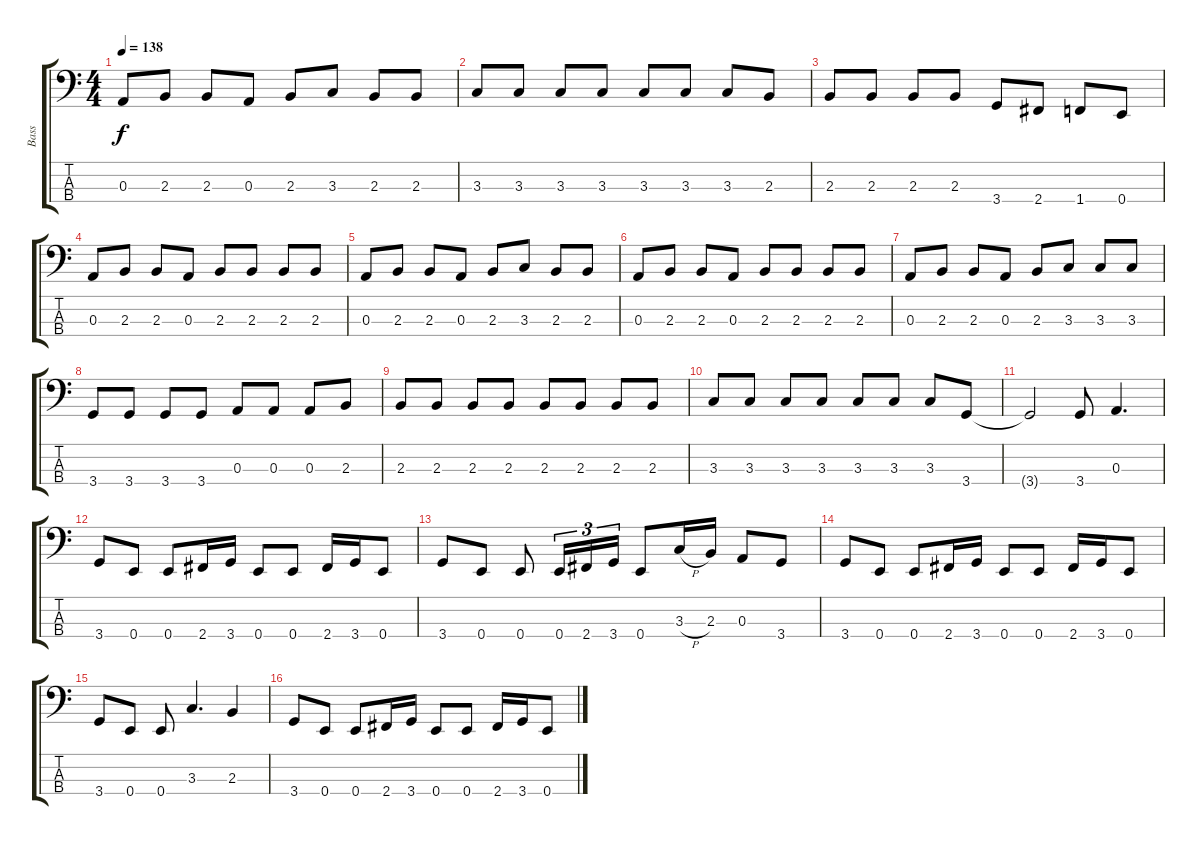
\track ("Bass" "Bass") {instrument electricbassfinger}
\staff {score tabs}
\tuning (G2 D2 A1 E1) {hide}
\ts (4 4)
\tempo 138
\clef f4
\ks c
0.3.8{dy f} 2.3.8 2.3.8 0.3.8 2.3.8 3.3.8 2.3.8 2.3.8 |
3.3.8 3.3.8 3.3.8 3.3.8 3.3.8 3.3.8 3.3.8 2.3.8 |
2.3.8 2.3.8 2.3.8 2.3.8 3.4.8 2.4.8 1.4.8 0.4.8 |
0.3.8 2.3.8 2.3.8 0.3.8 2.3.8 2.3.8 2.3.8 2.3.8 |
0.3.8 2.3.8 2.3.8 0.3.8 2.3.8 3.3.8 2.3.8 2.3.8 |
0.3.8 2.3.8 2.3.8 0.3.8 2.3.8 2.3.8 2.3.8 2.3.8 |
0.3.8 2.3.8 2.3.8 0.3.8 2.3.8 3.3.8 3.3.8 3.3.8 |
3.4.8 3.4.8 3.4.8 3.4.8 0.3.8 0.3.8 0.3.8 2.3.8 |
2.3.8 2.3.8 2.3.8 2.3.8 2.3.8 2.3.8 2.3.8 2.3.8 |
3.3.8 3.3.8 3.3.8 3.3.8 3.3.8 3.3.8 3.3.8 3.4.8 |
3.4{t}.2 3.4.8 0.3.4{d} |
3.4.8 0.4.8 0.4.8 2.4.16 3.4.16 0.4.8 0.4.8 2.4.16 3.4.16 0.4.8 |
3.4.8 0.4.8 0.4.8 0.4.16{tu (3 2)} 2.4.16{tu (3 2)} 3.4.16{tu (3 2)} 0.4.8 3.3{h}.16 2.3.16 0.3.8 3.4.8 |
3.4.8 0.4.8 0.4.8 2.4.16 3.4.16 0.4.8 0.4.8 2.4.16 3.4.16 0.4.8 |
3.4.8 0.4.8 0.4.8 3.3.4{d} 2.3.4 |
3.4.8 0.4.8 0.4.8 2.4.16 3.4.16 0.4.8 0.4.8 2.4.16 3.4.16 0.4.8
